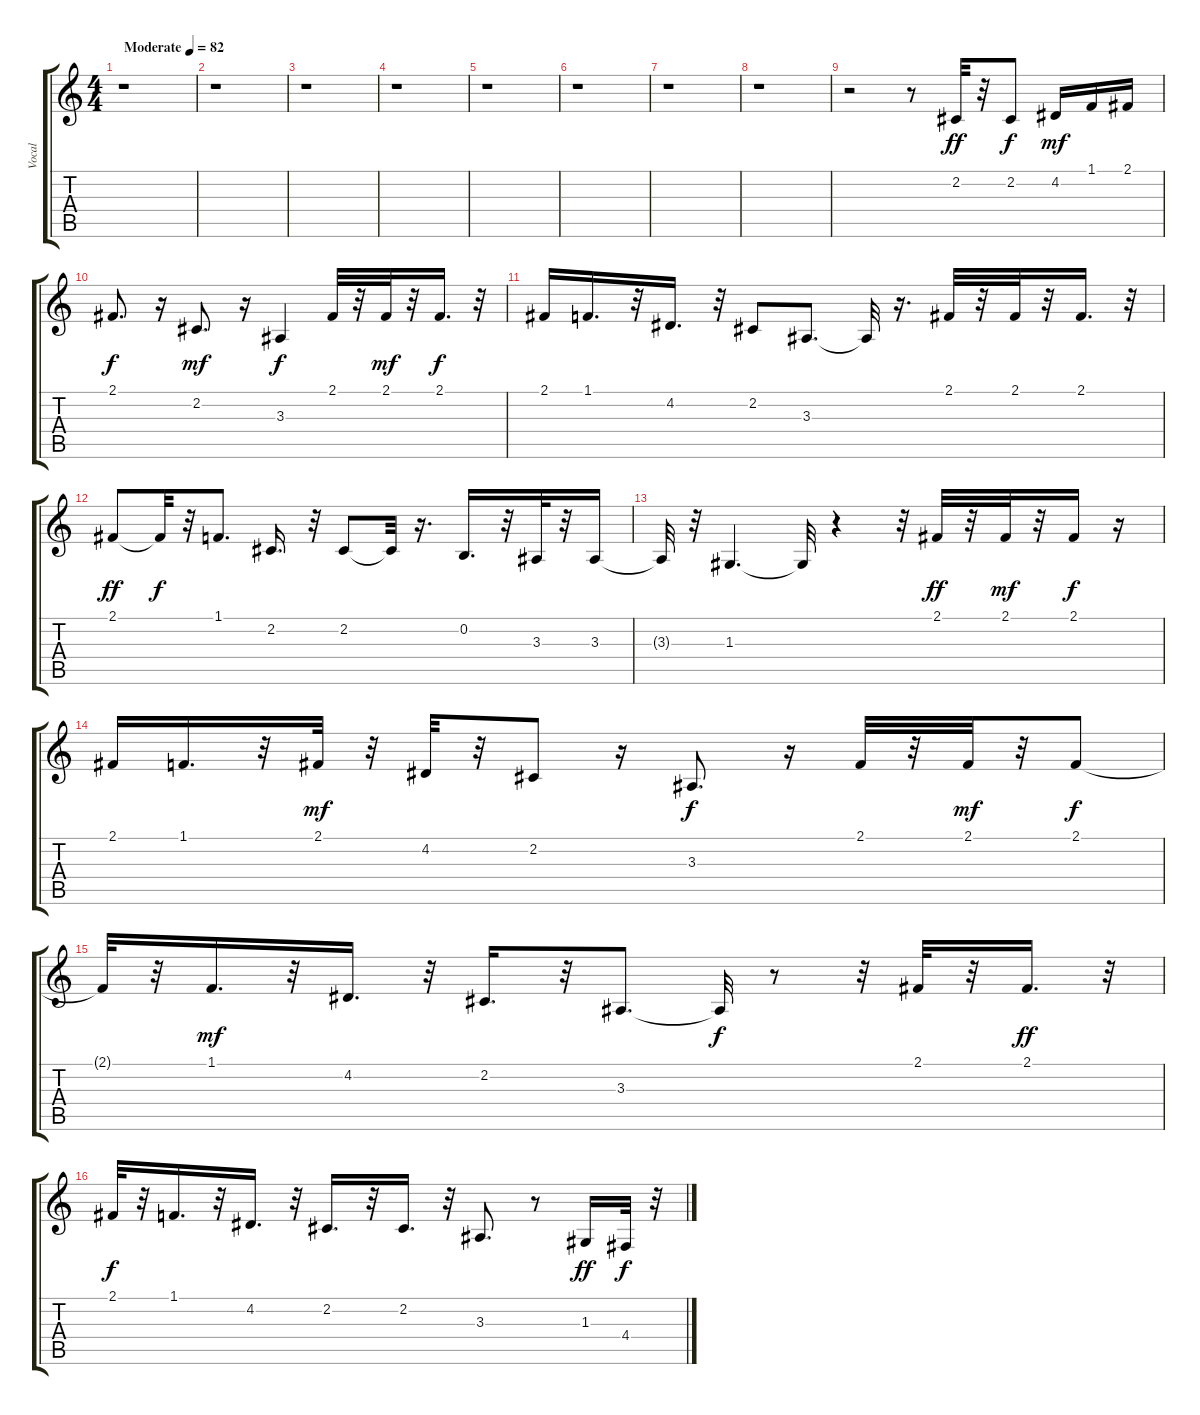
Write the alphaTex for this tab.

\track ("Vocal" "Vocal") {instrument flute}
\staff {score tabs}
\tuning (E4 B3 G3 D3 A2 E2) {hide}
\ts (4 4)
\tempo (82 "Moderate")
\clef g2
\ks c
r.1{dy ff instrument flute} |
r.1 |
r.1 |
r.1 |
r.1 |
r.1 |
r.1 |
r.1 |
r.2 r.8 2.2.32 r.32 2.2.8{dy f} 4.2.16{dy mf} 1.1.16 2.1.16 |
2.1.8{d dy f} r.16 2.2.8{d dy mf} r.16 3.3.4{dy f} 2.1.32 r.32 2.1.32{dy mf} r.32 2.1.16{d dy f} r.32 |
2.1.16 1.1.16{d} r.32 4.2.16{d} r.32 2.2.8 3.3.8{d} 3.3{t}.32 r.16{d} 2.1.32 r.32 2.1.32 r.32 2.1.16{d} r.32 |
2.1.8{dy ff} 2.1{t}.32{dy f} r.32 1.1.8{d} 2.2.16{d} r.32 2.2.8 2.2{t}.32 r.16{d} 0.2.16{d} r.32 3.3.32 r.32 3.3.16 |
3.3{t}.32 r.32 1.3.4{d} 1.3{t}.32 r.4 r.32 2.1.32{dy ff} r.32 2.1.32{dy mf} r.32 2.1.16{dy f} r.16 |
2.1.16 1.1.16{d} r.32 2.1.32{dy mf} r.32 4.2.32 r.32 2.2.8 r.16 3.3.8{d dy f} r.16 2.1.32 r.32 2.1.32{dy mf} r.32 2.1.8{dy f} |
2.1{t}.32 r.32 1.1.16{d dy mf} r.32 4.2.16{d} r.32 2.2.16{d} r.32 3.3.8{d} 3.3{t}.32{dy f} r.8 r.32 2.1.32 r.32 2.1.16{d dy ff} r.32 |
2.1.32{dy f} r.32 1.1.16{d} r.32 4.2.16{d} r.32 2.2.16{d} r.32 2.2.16{d} r.32 3.3.8{d} r.8 1.3.16{dy ff} 4.4.32{dy f} r.32
